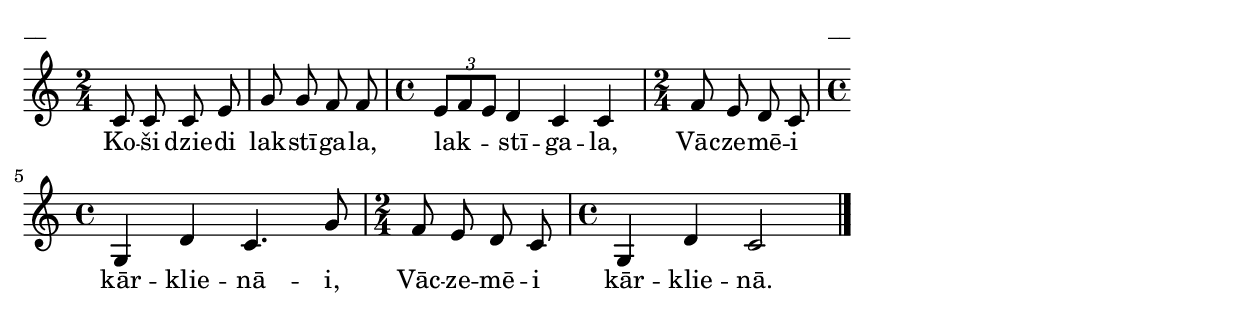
\version "2.13.16"
%\header {
%    title = "Koši dziedi lakstīgala",AA lapas, 
%}
\paper {
line-width = 14\cm
left-margin = 0.4\cm
between-system-padding = 0.1\cm
between-system-space = 0.1\cm
}
\layout {
indent = #0
ragged-last = ##f
}

voiceA = \relative c' {
\clef "treble"
\key c \major
\time 2/4
c8 c c e |
g8 g f f |
\time 4/4
\times 2/3 { e8[ f e] } d4 c c|
\time 2/4
f8 e d c |
\time 4/4
g4 d' c4. g'8 |
\time 2/4
f8 e d c |
\time 4/4
g4 d' c2 |
\bar "|."
} 

lyricA = \lyricmode {
Ko -- ši dzie -- di lak -- stī -- ga -- la, lak -- stī -- ga -- la, 
Vāc -- ze -- mē -- i kār -- klie -- nā -- i, Vāc -- ze -- mē -- i kār -- klie -- nā.
} 

fullScore = <<
\new Staff {
<<
\new Voice = "voiceA" { \oneVoice \autoBeamOff \voiceA }
\lyricsto "voiceA" \new Lyrics \lyricA
>>
}
>>

\score {
\fullScore
\header { piece = "__" opus = "__" }
}
\markup { \with-color #(x11-color 'white) \sans \smaller "__" }
\score {
\unfoldRepeats
\fullScore
\midi {
\context { \Staff \remove "Staff_performer" }
\context { \Voice \consists "Staff_performer" }
}
}


